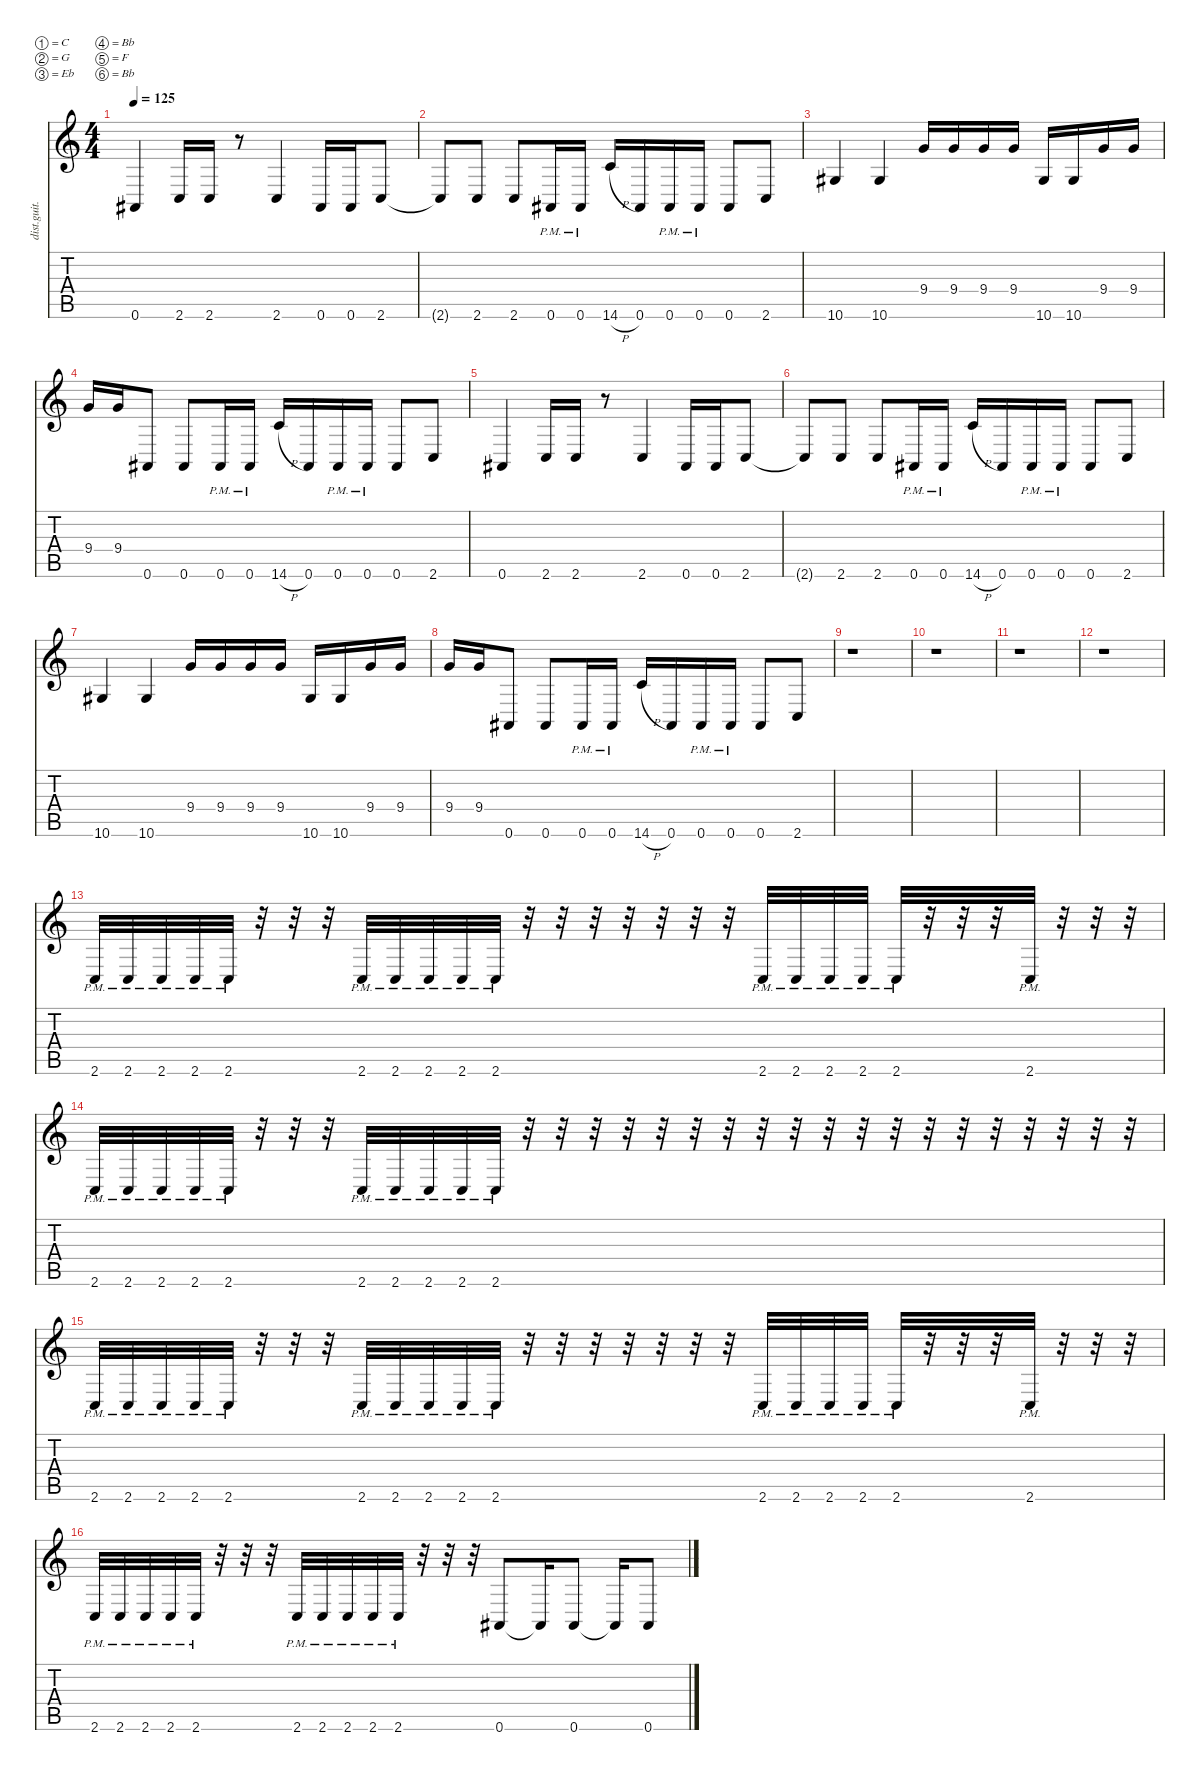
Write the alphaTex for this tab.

\defaultSystemsLayout 4
\hideDynamics
\bracketExtendMode nobrackets
\otherSystemsTrackNameOrientation horizontal
\track ("Distortion Guitar" "dist.guit.") {instrument distortionguitar}
\staff {score tabs}
\tuning (C4 G3 Eb3 Bb2 F2 Bb1)
\ts (4 4)
\tempo 125
\clef g2
\ks c
0.6{acc #}.4{dy mf beam Up} 2.6.16{beam Up} 2.6.16{beam Up} r.8{beam Up} 2.6.4{beam Up} 0.6{acc #}.16{beam Up} 0.6{acc #}.16{beam Up} 2.6.8{beam Up} |
2.6{t}.8{beam Up} 2.6.8{beam Up} 2.6.8{beam Up} 0.6{pm acc #}.16{beam Up} 0.6{pm acc #}.16{beam Up} 14.6{h}.16{beam Up} 0.6{acc #}.16{beam Up} 0.6{pm acc #}.16{beam Up} 0.6{pm acc #}.16{beam Up} 0.6{acc #}.8{beam Up} 2.6.8{beam Up} |
10.6{acc #}.4{beam Up} 10.6{acc #}.4{beam Up} 9.4.16{beam Up} 9.4.16{beam Up} 9.4.16{beam Up} 9.4.16{beam Up} 10.6{acc #}.16{beam Up} 10.6{acc #}.16{beam Up} 9.4.16{beam Up} 9.4.16{beam Up} |
9.4.16{beam Up} 9.4.16{beam Up} 0.6{acc #}.8{beam Up} 0.6{acc #}.8{beam Up} 0.6{pm acc #}.16{beam Up} 0.6{pm acc #}.16{beam Up} 14.6{h}.16{beam Up} 0.6{acc #}.16{beam Up} 0.6{pm acc #}.16{beam Up} 0.6{pm acc #}.16{beam Up} 0.6{acc #}.8{beam Up} 2.6.8{beam Up} |
0.6{acc #}.4{beam Up} 2.6.16{beam Up} 2.6.16{beam Up} r.8{beam Up} 2.6.4{beam Up} 0.6{acc #}.16{beam Up} 0.6{acc #}.16{beam Up} 2.6.8{beam Up} |
2.6{t}.8{beam Up} 2.6.8{beam Up} 2.6.8{beam Up} 0.6{pm acc #}.16{beam Up} 0.6{pm acc #}.16{beam Up} 14.6{h}.16{beam Up} 0.6{acc #}.16{beam Up} 0.6{pm acc #}.16{beam Up} 0.6{pm acc #}.16{beam Up} 0.6{acc #}.8{beam Up} 2.6.8{beam Up} |
10.6{acc #}.4{beam Up} 10.6{acc #}.4{beam Up} 9.4.16{beam Up} 9.4.16{beam Up} 9.4.16{beam Up} 9.4.16{beam Up} 10.6{acc #}.16{beam Up} 10.6{acc #}.16{beam Up} 9.4.16{beam Up} 9.4.16{beam Up} |
9.4.16{beam Up} 9.4.16{beam Up} 0.6{acc #}.8{beam Up} 0.6{acc #}.8{beam Up} 0.6{pm acc #}.16{beam Up} 0.6{pm acc #}.16{beam Up} 14.6{h}.16{beam Up} 0.6{acc #}.16{beam Up} 0.6{pm acc #}.16{beam Up} 0.6{pm acc #}.16{beam Up} 0.6{acc #}.8{beam Up} 2.6.8{beam Up} |
r.1{beam Down} |
r.1{beam Down} |
r.1{beam Down} |
r.1{beam Down} |
2.6{pm}.32{beam Up} 2.6{pm}.32{beam Up} 2.6{pm}.32{beam Up} 2.6{pm}.32{beam Up} 2.6{pm}.32{beam Up} r.32{beam Up} r.32{beam Up} r.32{beam Up} 2.6{pm}.32{beam Up} 2.6{pm}.32{beam Up} 2.6{pm}.32{beam Up} 2.6{pm}.32{beam Up} 2.6{pm}.32{beam Up} r.32{beam Up} r.32{beam Up} r.32{beam Up} r.32{beam Up} r.32{beam Up} r.32{beam Up} r.32{beam Up} 2.6{pm}.32{beam Up} 2.6{pm}.32{beam Up} 2.6{pm}.32{beam Up} 2.6{pm}.32{beam Up} 2.6{pm}.32{beam Up} r.32{beam Up} r.32{beam Up} r.32{beam Up} 2.6{pm}.32{beam Up} r.32{beam Up} r.32{beam Up} r.32{beam Up} |
2.6{pm}.32{beam Up} 2.6{pm}.32{beam Up} 2.6{pm}.32{beam Up} 2.6{pm}.32{beam Up} 2.6{pm}.32{beam Up} r.32{beam Up} r.32{beam Up} r.32{beam Up} 2.6{pm}.32{beam Up} 2.6{pm}.32{beam Up} 2.6{pm}.32{beam Up} 2.6{pm}.32{beam Up} 2.6{pm}.32{beam Up} r.32{beam Up} r.32{beam Up} r.32{beam Up} r.32{beam Up} r.32{beam Up} r.32{beam Up} r.32{beam Up} r.32{beam Up} r.32{beam Up} r.32{beam Up} r.32{beam Up} r.32{beam Up} r.32{beam Up} r.32{beam Up} r.32{beam Up} r.32{beam Up} r.32{beam Up} r.32{beam Up} r.32{beam Up} |
2.6{pm}.32{beam Up} 2.6{pm}.32{beam Up} 2.6{pm}.32{beam Up} 2.6{pm}.32{beam Up} 2.6{pm}.32{beam Up} r.32{beam Up} r.32{beam Up} r.32{beam Up} 2.6{pm}.32{beam Up} 2.6{pm}.32{beam Up} 2.6{pm}.32{beam Up} 2.6{pm}.32{beam Up} 2.6{pm}.32{beam Up} r.32{beam Up} r.32{beam Up} r.32{beam Up} r.32{beam Up} r.32{beam Up} r.32{beam Up} r.32{beam Up} 2.6{pm}.32{beam Up} 2.6{pm}.32{beam Up} 2.6{pm}.32{beam Up} 2.6{pm}.32{beam Up} 2.6{pm}.32{beam Up} r.32{beam Up} r.32{beam Up} r.32{beam Up} 2.6{pm}.32{beam Up} r.32{beam Up} r.32{beam Up} r.32{beam Up} |
2.6{pm}.32{beam Up} 2.6{pm}.32{beam Up} 2.6{pm}.32{beam Up} 2.6{pm}.32{beam Up} 2.6{pm}.32{beam Up} r.32{beam Up} r.32{beam Up} r.32{beam Up} 2.6{pm}.32{beam Up} 2.6{pm}.32{beam Up} 2.6{pm}.32{beam Up} 2.6{pm}.32{beam Up} 2.6{pm}.32{beam Up} r.32{beam Up} r.32{beam Up} r.32{beam Up} 0.6{acc #}.8{beam Up} 0.6{t acc #}.16{beam Up} 0.6{acc #}.8{beam Up} 0.6{t acc #}.16{beam Up} 0.6{acc #}.8{beam Up}
